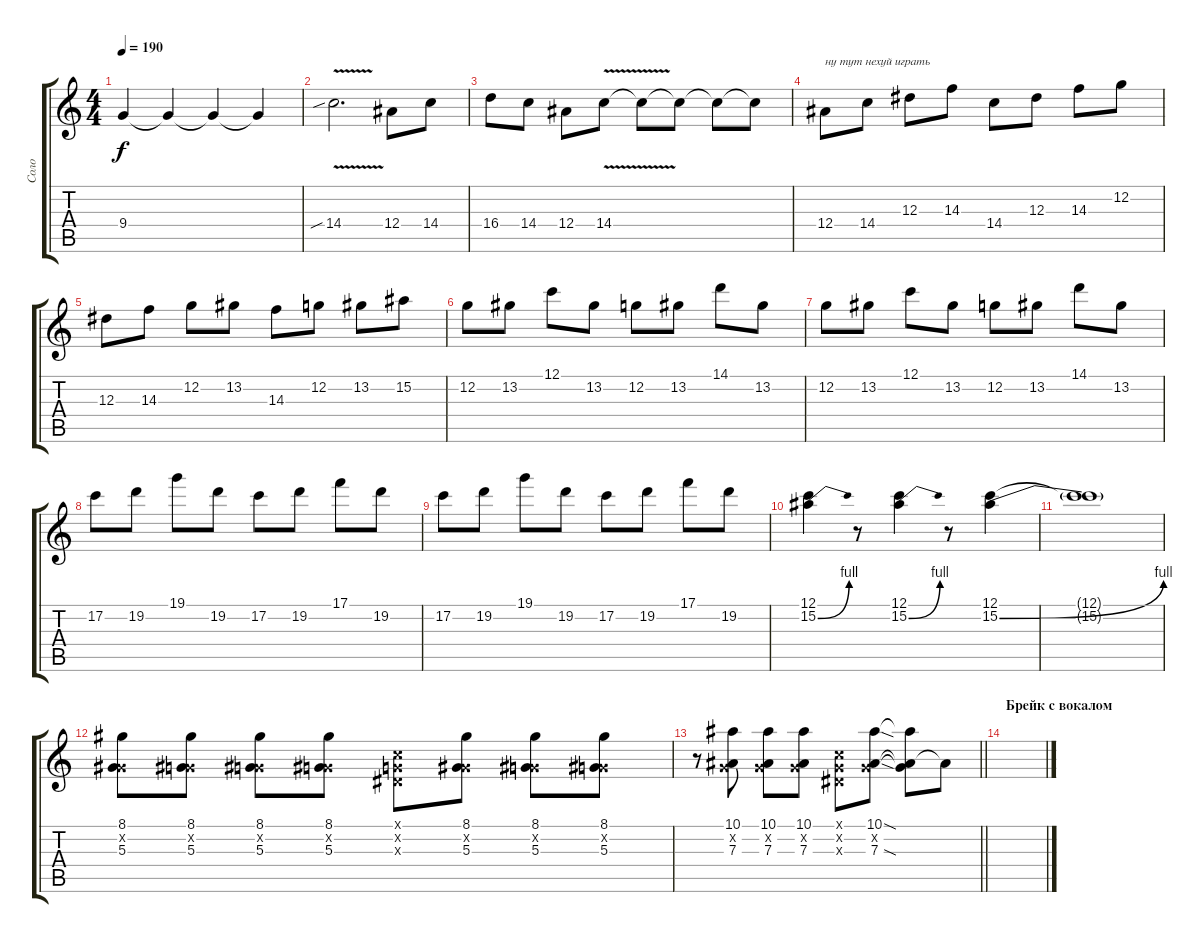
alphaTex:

\track ("Соло" "Соло") {instrument distortionguitar}
\staff {score tabs}
\tuning (C4 G3 Eb3 Bb2 F2 C2) {hide}
\ts (4 4)
\tempo 190
\clef g2
\ks c
9.4{t}.4{dy f} 9.4{t}.4 9.4{t}.4 9.4{t}.4 |
14.4{v sib}.2{d} 12.4.8 14.4.8 |
16.4.8 14.4.8 12.4.8 14.4{v}.8 14.4{t}.8 14.4{t}.8 14.4{t}.8 14.4{t}.8 |
12.4.8{txt "ну тут нехуй играть"} 14.4.8 12.3.8 14.3.8 14.4.8 12.3.8 14.3.8 12.2.8 |
12.3.8 14.3.8 12.2.8 13.2.8 14.3.8 12.2.8 13.2.8 15.2.8 |
12.2.8 13.2.8 12.1.8 13.2.8 12.2.8 13.2.8 14.1.8 13.2.8 |
12.2.8 13.2.8 12.1.8 13.2.8 12.2.8 13.2.8 14.1.8 13.2.8 |
17.2.8 19.2.8 19.1.8 19.2.8 17.2.8 19.2.8 17.1.8 19.2.8 |
17.2.8 19.2.8 19.1.8 19.2.8 17.2.8 19.2.8 17.1.8 19.2.8 |
(12.1 15.2{be (bend 0 0 60 4)}).4 r.8 (12.1 15.2{be (bend 0 0 60 4)}).4 r.8 (12.1 15.2{be (bend 0 0 60 4)}).4 |
(12.1{t} 15.2{t}).1 |
(8.1 0.2{x} 5.3).8 (8.1 0.2{x} 5.3).8 (8.1 0.2{x} 5.3).8 (8.1 0.2{x} 5.3).8 (0.1{x} 0.2{x} 0.3{x}).8 (8.1 0.2{x} 5.3).8 (8.1 0.2{x} 5.3).8 (8.1 0.2{x} 5.3).8 |
\barLineRight lightlight
r.8 (10.1 0.2{x} 7.3).8 (10.1 0.2{x} 7.3).8 (10.1 0.2{x} 7.3).8 (0.1{x} 0.2{x} 0.3{x}).8 (10.1{sod} 0.2{x} 7.3{sod}).8 (10.1{t} 0.2{t} 7.3{t}).8 7.3{t}.8 |
\section ("" "Брейк с вокалом")
